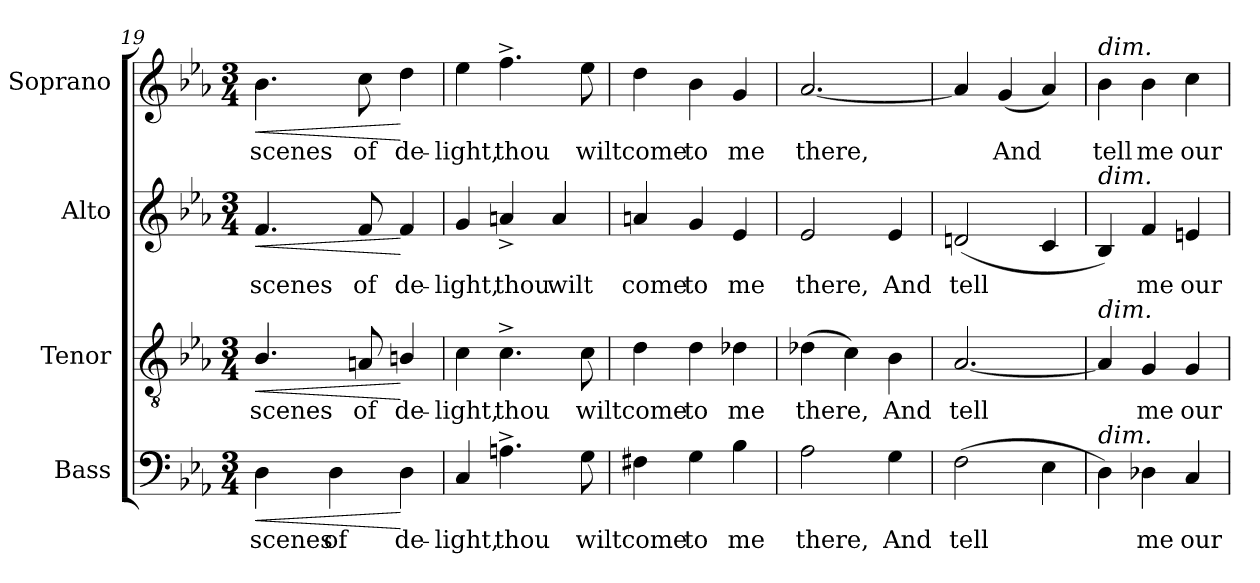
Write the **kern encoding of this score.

**kern	**text	**dynam	**kern	**text	**dynam	**kern	**text	**dynam	**kern	**text	**dynam
*part4	*part4	*part4	*part3	*part3	*part3	*part2	*part2	*part2	*part1	*part1	*part1
*staff4	*staff4	*staff4	*staff3	*staff3	*staff3	*staff2	*staff2	*staff2	*staff1	*staff1	*staff1
*I"Bass	*	*	*I"Tenor	*	*	*I"Alto	*	*	*I"Soprano	*	*
*I'B.	*	*	*I'T.	*	*	*I'A.	*	*	*I'S.	*	*
*clefF4	*	*	*clefGv2	*	*	*clefG2	*	*	*clefG2	*	*
*	*	*	*ITrd7c12	*	*	*	*	*	*	*	*
*k[b-e-a-]	*	*	*k[b-e-a-]	*	*	*k[b-e-a-]	*	*	*k[b-e-a-]	*	*
*E-:	*	*	*E-:	*	*	*E-:	*	*	*E-:	*	*
*M3/4	*	*	*M3/4	*	*	*M3/4	*	*	*M3/4	*	*
=19	=19	=19	=19	=19	=19	=19	=19	=19	=19	=19	=19
!	!LO:LY:b:color=#000000	!LO:HP:b	!	!	!	!	!	!	!	!	!
!	!	!	!	!LO:LY:b:color=#000000	!LO:HP:b	!	!	!	!	!	!
!	!	!	!	!	!	!	!LO:LY:b:color=#000000	!LO:HP:b	!	!	!
!	!	!	!	!	!	!	!	!	!	!LO:LY:b:color=#000000	!LO:HP:b
4Di\	scenes	<	4.BB-i/	scenes	<	4.fi/	scenes	<	4.b-i\	scenes	<
!	!LO:LY:b:color=#000000	!	!	!	!	!	!	!	!	!	!
4Di\	of	.	.	.	.	.	.	.	.	.	.
!	!	!	!	!LO:LY:b:color=#000000	!	!	!	!	!	!	!
!	!	!	!	!	!	!	!LO:LY:b:color=#000000	!	!	!	!
!	!	!	!	!	!	!	!	!	!	!LO:LY:b:color=#000000	!
.	.	.	8AAni/	of	.	8fi/	of	.	8cci\	of	.
!	!LO:LY:b:color=#000000	!	!	!	!	!	!	!	!	!	!
!	!	!	!	!LO:LY:b:color=#000000	!	!	!	!	!	!	!
!	!	!	!	!	!	!	!LO:LY:b:color=#000000	!	!	!	!
!	!	!	!	!	!	!	!	!	!	!LO:LY:b:color=#000000	!
4Di\	de-	[	4BBni/	de-	[	4fi/	de-	[	4ddi\	de-	[
=20	=20	=20	=20	=20	=20	=20	=20	=20	=20	=20	=20
!	!LO:LY:b:color=#000000	!	!	!	!	!	!	!	!	!	!
!	!	!	!	!LO:LY:b:color=#000000	!	!	!	!	!	!	!
!	!	!	!	!	!	!	!LO:LY:b:color=#000000	!	!	!	!
!	!	!	!	!	!	!	!	!	!	!LO:LY:b:color=#000000	!
4Ci/	-light,	.	4Ci\	-light,	.	4gi/	-light,	.	4ee-i\	-light,	.
!	!LO:LY:b:color=#000000	!	!	!	!	!	!	!	!	!	!
!	!	!	!	!LO:LY:b:color=#000000	!	!	!	!	!	!	!
!	!	!	!	!	!	!	!LO:LY:b:color=#000000	!	!	!	!
!	!	!	!	!	!	!	!	!	!	!LO:LY:b:color=#000000	!
4.An^i\	thou	.	4.C^i\	thou	.	4an^i/	thou	.	4.ff^i\	thou	.
!	!	!	!	!	!	!	!LO:LY:b:color=#000000	!	!	!	!
.	.	.	.	.	.	4ai/	wilt	.	.	.	.
!	!LO:LY:b:color=#000000	!	!	!	!	!	!	!	!	!	!
!	!	!	!	!LO:LY:b:color=#000000	!	!	!	!	!	!	!
!	!	!	!	!	!	!	!	!	!	!LO:LY:b:color=#000000	!
8Gi\	wilt	.	8Ci\	wilt	.	.	.	.	8ee-i\	wilt	.
!!LO:PB:g=z
=21	=21	=21	=21	=21	=21	=21	=21	=21	=21	=21	=21
!	!LO:LY:b:color=#000000	!	!	!	!	!	!	!	!	!	!
!	!	!	!	!LO:LY:b:color=#000000	!	!	!	!	!	!	!
!	!	!	!	!	!	!	!LO:LY:b:color=#000000	!	!	!	!
!	!	!	!	!	!	!	!	!	!	!LO:LY:b:color=#000000	!
4F#Xi\	come	.	4Di\	come	.	4ani/	come	.	4ddi\	come	.
!	!LO:LY:b:color=#000000	!	!	!	!	!	!	!	!	!	!
!	!	!	!	!LO:LY:b:color=#000000	!	!	!	!	!	!	!
!	!	!	!	!	!	!	!LO:LY:b:color=#000000	!	!	!	!
!	!	!	!	!	!	!	!	!	!	!LO:LY:b:color=#000000	!
4Gi\	to	.	4Di\	to	.	4gi/	to	.	4b-i\	to	.
!	!LO:LY:b:color=#000000	!	!	!	!	!	!	!	!	!	!
!	!	!	!	!LO:LY:b:color=#000000	!	!	!	!	!	!	!
!	!	!	!	!	!	!	!LO:LY:b:color=#000000	!	!	!	!
!	!	!	!	!	!	!	!	!	!	!LO:LY:b:color=#000000	!
4B-i\	me	.	4D-Xi\	me	.	4e-i/	me	.	4gi/	me	.
=22	=22	=22	=22	=22	=22	=22	=22	=22	=22	=22	=22
!	!LO:LY:b:color=#000000	!	!	!	!	!	!	!	!	!	!
!	!	!	!	!LO:LY:b:color=#000000	!	!	!	!	!	!	!
!	!	!	!	!	!	!	!LO:LY:b:color=#000000	!	!	!	!
!	!	!	!	!	!	!	!	!	!	!LO:LY:b:color=#000000	!
2A-i\	there,	.	(4D-Xi\	there,	.	2e-i/	there,	.	[2.a-i/	there,	.
.	.	.	4Ci\)	.	.	.	.	.	.	.	.
!	!LO:LY:b:color=#000000	!	!	!	!	!	!	!	!	!	!
!	!	!	!	!LO:LY:b:color=#000000	!	!	!	!	!	!	!
!	!	!	!	!	!	!	!LO:LY:b:color=#000000	!	!	!	!
4Gi\	And	.	4BB-i\	And	.	4e-i/	And	.	.	.	.
=23	=23	=23	=23	=23	=23	=23	=23	=23	=23	=23	=23
!	!LO:LY:b:color=#000000	!	!	!	!	!	!	!	!	!	!
!	!	!	!	!LO:LY:b:color=#000000	!	!	!	!	!	!	!
!	!	!	!	!	!	!	!LO:LY:b:color=#000000	!	!	!	!
(2Fi\	tell	.	[2.AA-i/	tell	.	(2dni/	tell	.	4a-i/]	.	.
!	!	!	!	!	!	!	!	!	!	!LO:LY:b:color=#000000	!
.	.	.	.	.	.	.	.	.	(4gi/	And	.
4E-i\	.	.	.	.	.	4ci/	.	.	4a-i/)	.	.
=24	=24	=24	=24	=24	=24	=24	=24	=24	=24	=24	=24
!	!	!	!	!	!	!	!	!	!LO:TX:a:i:t=dim.	!	!
!	!	!	!	!	!	!LO:TX:a:i:t=dim.	!	!	!	!	!
!	!	!	!LO:TX:a:i:t=dim.	!	!	!	!	!	!	!	!
!LO:TX:a:i:t=dim.	!	!	!	!	!	!	!	!	!	!	!
!	!	!	!	!	!	!	!	!	!	!LO:LY:b:color=#000000	!
4Di\)	.	.	4AA-i/]	.	.	4B-i/)	.	.	4b-i\	tell	.
!	!LO:LY:b:color=#000000	!	!	!	!	!	!	!	!	!	!
!	!	!	!	!LO:LY:b:color=#000000	!	!	!	!	!	!	!
!	!	!	!	!	!	!	!LO:LY:b:color=#000000	!	!	!	!
!	!	!	!	!	!	!	!	!	!	!LO:LY:b:color=#000000	!
4D-Xi\	me	.	4GGi/	me	.	4fi/	me	.	4b-i\	me	.
!	!LO:LY:b:color=#000000	!	!	!	!	!	!	!	!	!	!
!	!	!	!	!LO:LY:b:color=#000000	!	!	!	!	!	!	!
!	!	!	!	!	!	!	!LO:LY:b:color=#000000	!	!	!	!
!	!	!	!	!	!	!	!	!	!	!LO:LY:b:color=#000000	!
4Ci/	our	.	4GGi/	our	.	4eni/	our	.	4cci\	our	.
=	=	=	=	=	=	=	=	=	=	=	=
*-	*-	*-	*-	*-	*-	*-	*-	*-	*-	*-	*-
